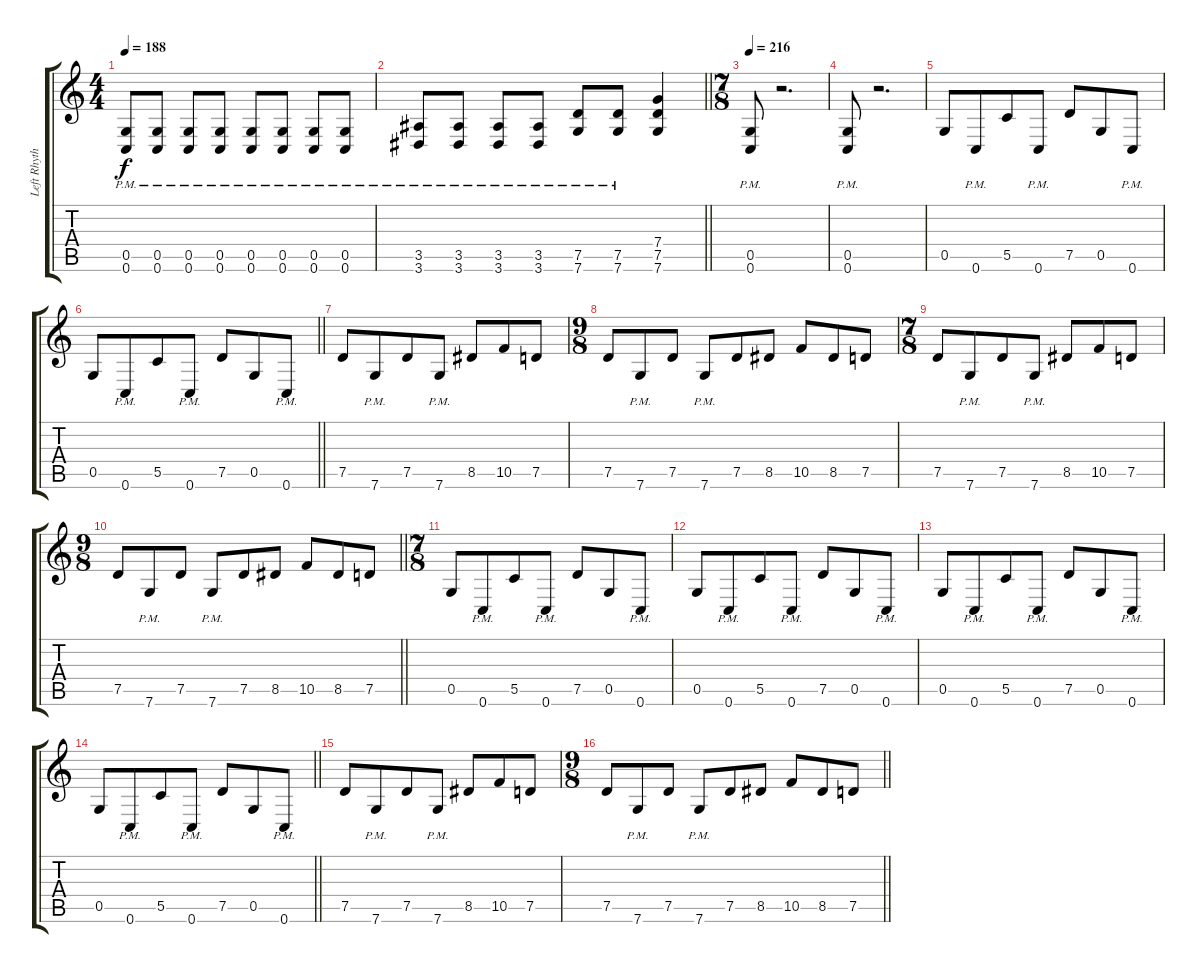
\track ("Left Rhythm" "Left Rhyth") {instrument distortionguitar}
\staff {score tabs}
\tuning (D4 A3 F3 C3 G2 C2) {hide}
\ts (4 4)
\section ("" "")
\tempo 188
\clef g2
\ks c
(0.5{pm} 0.6{pm}).8{dy f} (0.5{pm} 0.6{pm}).8 (0.5{pm} 0.6{pm}).8 (0.5{pm} 0.6{pm}).8 (0.5{pm} 0.6{pm}).8 (0.5{pm} 0.6{pm}).8 (0.5{pm} 0.6{pm}).8 (0.5{pm} 0.6{pm}).8 |
\barLineRight lightlight
(3.5{pm} 3.6{pm}).8 (3.5{pm} 3.6{pm}).8 (3.5{pm} 3.6{pm}).8 (3.5{pm} 3.6{pm}).8 (7.5{pm} 7.6{pm}).8 (7.5{pm} 7.6{pm}).8 (7.4 7.5 7.6).4 |
\ts (7 8)
\section ("" "")
\tempo 216
(0.5{pm} 0.6{pm}).8 r.2{d} |
(0.5{pm} 0.6{pm}).8 r.2{d} |
0.5.8 0.6{pm}.8 5.5.8 0.6{pm}.8 7.5.8 0.5.8 0.6{pm}.8 |
\barLineRight lightlight
0.5.8 0.6{pm}.8 5.5.8 0.6{pm}.8 7.5.8 0.5.8 0.6{pm}.8 |
\section ("" "")
7.5.8 7.6{pm}.8 7.5.8 7.6{pm}.8 8.5.8 10.5.8 7.5.8 |
\ts (9 8)
7.5.8 7.6{pm}.8 7.5.8 7.6{pm}.8 7.5.8 8.5.8 10.5.8 8.5.8 7.5.8 |
\ts (7 8)
7.5.8 7.6{pm}.8 7.5.8 7.6{pm}.8 8.5.8 10.5.8 7.5.8 |
\ts (9 8)
\barLineRight lightlight
7.5.8 7.6{pm}.8 7.5.8 7.6{pm}.8 7.5.8 8.5.8 10.5.8 8.5.8 7.5.8 |
\ts (7 8)
\section ("" "")
0.5.8 0.6{pm}.8 5.5.8 0.6{pm}.8 7.5.8 0.5.8 0.6{pm}.8 |
0.5.8 0.6{pm}.8 5.5.8 0.6{pm}.8 7.5.8 0.5.8 0.6{pm}.8 |
0.5.8 0.6{pm}.8 5.5.8 0.6{pm}.8 7.5.8 0.5.8 0.6{pm}.8 |
\barLineRight lightlight
0.5.8 0.6{pm}.8 5.5.8 0.6{pm}.8 7.5.8 0.5.8 0.6{pm}.8 |
\section ("" "")
7.5.8 7.6{pm}.8 7.5.8 7.6{pm}.8 8.5.8 10.5.8 7.5.8 |
\ts (9 8)
\barLineRight lightlight
7.5.8 7.6{pm}.8 7.5.8 7.6{pm}.8 7.5.8 8.5.8 10.5.8 8.5.8 7.5.8
